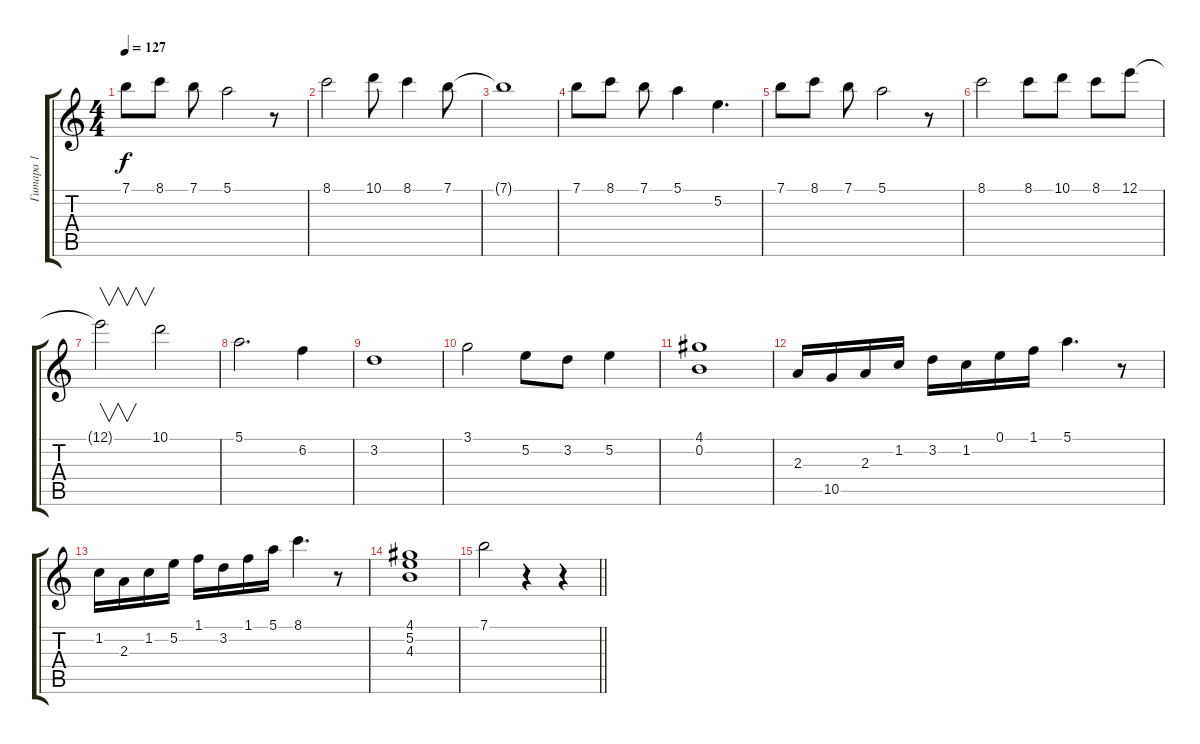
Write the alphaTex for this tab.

\track ("Гитара 1" "Гитара 1") {solo instrument distortionguitar}
\staff {score tabs}
\tuning (E4 B3 G3 D3 A2 E2) {hide}
\ts (4 4)
\tempo 127
\clef g2
\ks c
7.1.8{dy f} 8.1.8 7.1.8 5.1.2 r.8 |
8.1.2 10.1.8 8.1.4 7.1.8 |
7.1{t}.1 |
7.1.8 8.1.8 7.1.8 5.1.4 5.2.4{d} |
7.1.8 8.1.8 7.1.8 5.1.2 r.8 |
8.1.2 8.1.8 10.1.8 8.1.8 12.1.8 |
12.1{t}.2{v} 10.1.2 |
5.1.2{d} 6.2.4 |
3.2.1 |
3.1.2 5.2.8 3.2.8 5.2.4 |
(4.1 0.2).1 |
2.3.16 10.5.16 2.3.16 1.2.16 3.2.16 1.2.16 0.1.16 1.1.16 5.1.4{d} r.8 |
1.2.16 2.3.16 1.2.16 5.2.16 1.1.16 3.2.16 1.1.16 5.1.16 8.1.4{d} r.8 |
(4.1 5.2 4.3).1 |
\barLineRight lightlight
7.1.2 r.4 r.4
